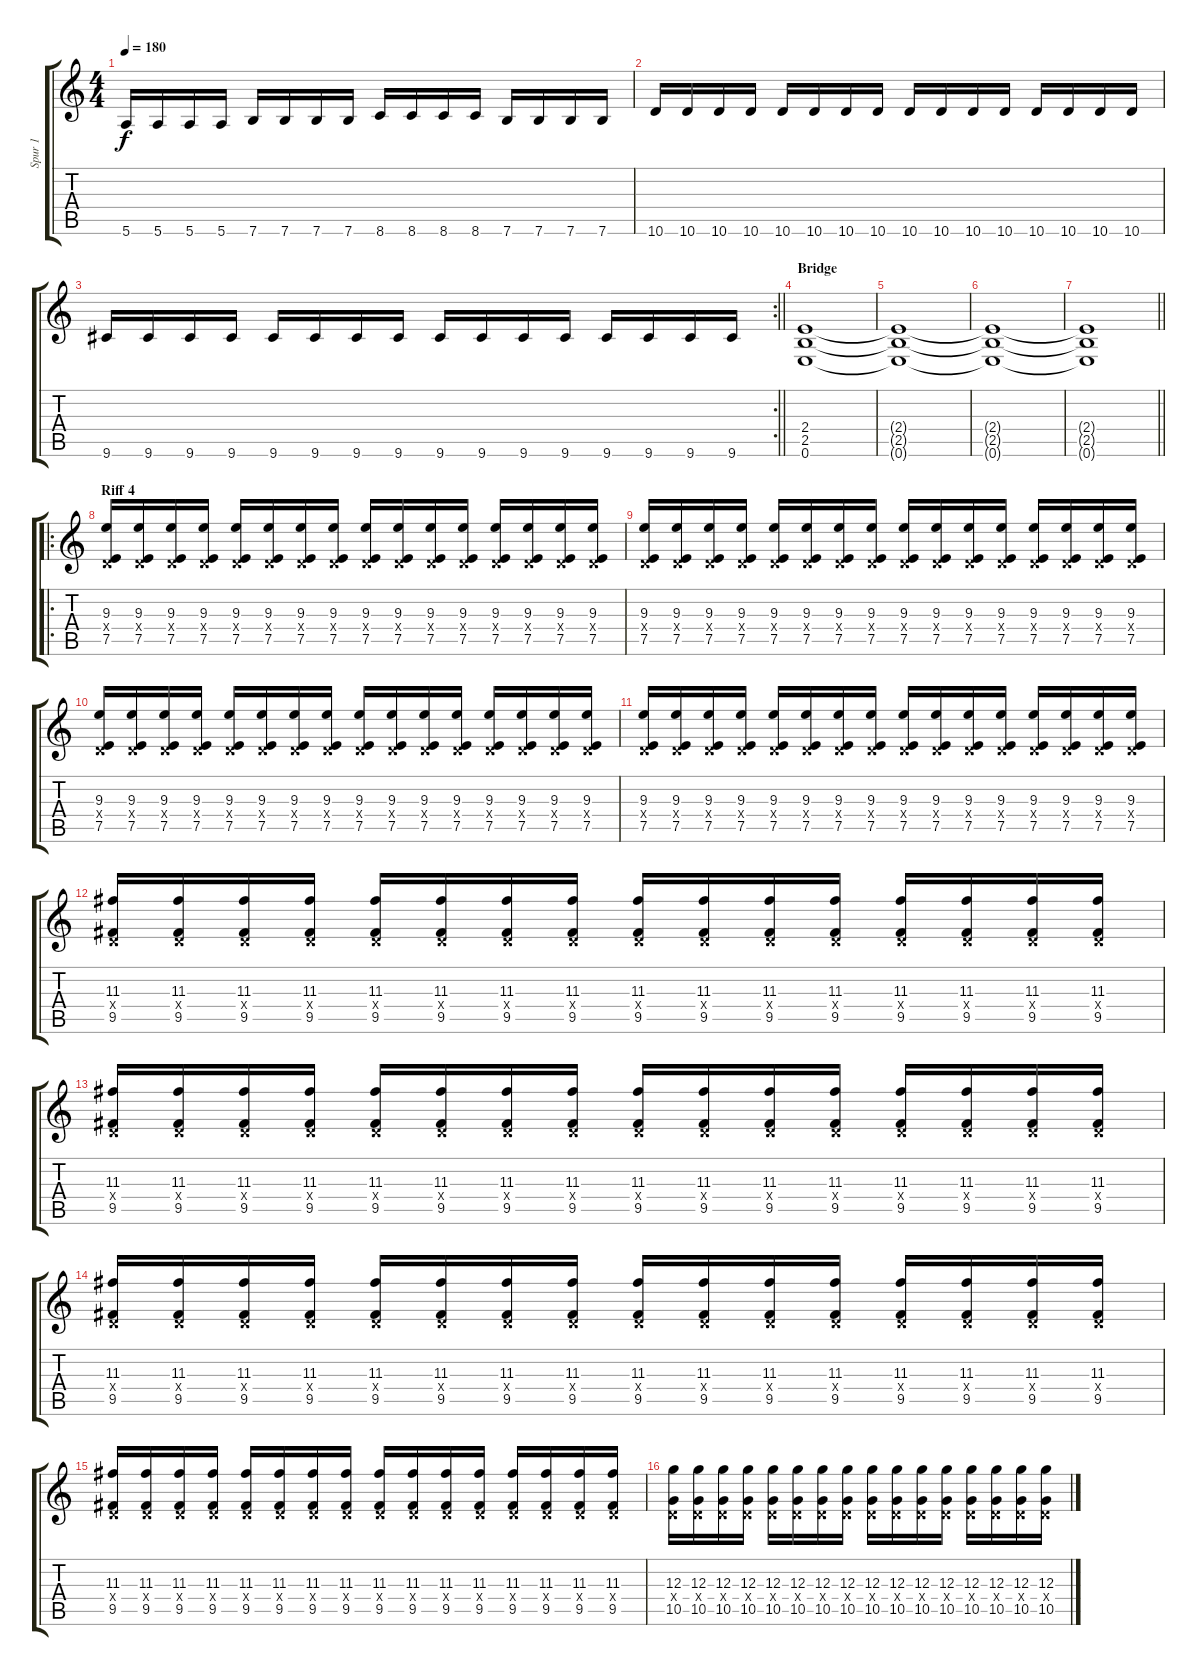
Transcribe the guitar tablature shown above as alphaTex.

\track ("Spur 1" "Spur 1") {instrument distortionguitar}
\staff {score tabs}
\tuning (E4 B3 G3 D3 A2 E2) {hide}
\ts (4 4)
\tempo 180
\clef g2
\ks c
5.6.16{dy f} 5.6.16 5.6.16 5.6.16 7.6.16 7.6.16 7.6.16 7.6.16 8.6.16 8.6.16 8.6.16 8.6.16 7.6.16 7.6.16 7.6.16 7.6.16 |
10.6.16 10.6.16 10.6.16 10.6.16 10.6.16 10.6.16 10.6.16 10.6.16 10.6.16 10.6.16 10.6.16 10.6.16 10.6.16 10.6.16 10.6.16 10.6.16 |
\rc 2
\barLineRight lightlight
9.6.16 9.6.16 9.6.16 9.6.16 9.6.16 9.6.16 9.6.16 9.6.16 9.6.16 9.6.16 9.6.16 9.6.16 9.6.16 9.6.16 9.6.16 9.6.16 |
\section ("" "Bridge")
(2.4 2.5 0.6).1 |
(2.4{t} 2.5{t} 0.6{t}).1 |
(2.4{t} 2.5{t} 0.6{t}).1 |
\barLineRight lightlight
(2.4{t} 2.5{t} 0.6{t}).1 |
\ro
\section ("" "Riff 4")
(9.3 0.4{x} 7.5).16 (9.3 0.4{x} 7.5).16 (9.3 0.4{x} 7.5).16 (9.3 0.4{x} 7.5).16 (9.3 0.4{x} 7.5).16 (9.3 0.4{x} 7.5).16 (9.3 0.4{x} 7.5).16 (9.3 0.4{x} 7.5).16 (9.3 0.4{x} 7.5).16 (9.3 0.4{x} 7.5).16 (9.3 0.4{x} 7.5).16 (9.3 0.4{x} 7.5).16 (9.3 0.4{x} 7.5).16 (9.3 0.4{x} 7.5).16 (9.3 0.4{x} 7.5).16 (9.3 0.4{x} 7.5).16 |
(9.3 0.4{x} 7.5).16 (9.3 0.4{x} 7.5).16 (9.3 0.4{x} 7.5).16 (9.3 0.4{x} 7.5).16 (9.3 0.4{x} 7.5).16 (9.3 0.4{x} 7.5).16 (9.3 0.4{x} 7.5).16 (9.3 0.4{x} 7.5).16 (9.3 0.4{x} 7.5).16 (9.3 0.4{x} 7.5).16 (9.3 0.4{x} 7.5).16 (9.3 0.4{x} 7.5).16 (9.3 0.4{x} 7.5).16 (9.3 0.4{x} 7.5).16 (9.3 0.4{x} 7.5).16 (9.3 0.4{x} 7.5).16 |
(9.3 0.4{x} 7.5).16 (9.3 0.4{x} 7.5).16 (9.3 0.4{x} 7.5).16 (9.3 0.4{x} 7.5).16 (9.3 0.4{x} 7.5).16 (9.3 0.4{x} 7.5).16 (9.3 0.4{x} 7.5).16 (9.3 0.4{x} 7.5).16 (9.3 0.4{x} 7.5).16 (9.3 0.4{x} 7.5).16 (9.3 0.4{x} 7.5).16 (9.3 0.4{x} 7.5).16 (9.3 0.4{x} 7.5).16 (9.3 0.4{x} 7.5).16 (9.3 0.4{x} 7.5).16 (9.3 0.4{x} 7.5).16 |
(9.3 0.4{x} 7.5).16 (9.3 0.4{x} 7.5).16 (9.3 0.4{x} 7.5).16 (9.3 0.4{x} 7.5).16 (9.3 0.4{x} 7.5).16 (9.3 0.4{x} 7.5).16 (9.3 0.4{x} 7.5).16 (9.3 0.4{x} 7.5).16 (9.3 0.4{x} 7.5).16 (9.3 0.4{x} 7.5).16 (9.3 0.4{x} 7.5).16 (9.3 0.4{x} 7.5).16 (9.3 0.4{x} 7.5).16 (9.3 0.4{x} 7.5).16 (9.3 0.4{x} 7.5).16 (9.3 0.4{x} 7.5).16 |
(11.3 0.4{x} 9.5).16 (11.3 0.4{x} 9.5).16 (11.3 0.4{x} 9.5).16 (11.3 0.4{x} 9.5).16 (11.3 0.4{x} 9.5).16 (11.3 0.4{x} 9.5).16 (11.3 0.4{x} 9.5).16 (11.3 0.4{x} 9.5).16 (11.3 0.4{x} 9.5).16 (11.3 0.4{x} 9.5).16 (11.3 0.4{x} 9.5).16 (11.3 0.4{x} 9.5).16 (11.3 0.4{x} 9.5).16 (11.3 0.4{x} 9.5).16 (11.3 0.4{x} 9.5).16 (11.3 0.4{x} 9.5).16 |
(11.3 0.4{x} 9.5).16 (11.3 0.4{x} 9.5).16 (11.3 0.4{x} 9.5).16 (11.3 0.4{x} 9.5).16 (11.3 0.4{x} 9.5).16 (11.3 0.4{x} 9.5).16 (11.3 0.4{x} 9.5).16 (11.3 0.4{x} 9.5).16 (11.3 0.4{x} 9.5).16 (11.3 0.4{x} 9.5).16 (11.3 0.4{x} 9.5).16 (11.3 0.4{x} 9.5).16 (11.3 0.4{x} 9.5).16 (11.3 0.4{x} 9.5).16 (11.3 0.4{x} 9.5).16 (11.3 0.4{x} 9.5).16 |
(11.3 0.4{x} 9.5).16 (11.3 0.4{x} 9.5).16 (11.3 0.4{x} 9.5).16 (11.3 0.4{x} 9.5).16 (11.3 0.4{x} 9.5).16 (11.3 0.4{x} 9.5).16 (11.3 0.4{x} 9.5).16 (11.3 0.4{x} 9.5).16 (11.3 0.4{x} 9.5).16 (11.3 0.4{x} 9.5).16 (11.3 0.4{x} 9.5).16 (11.3 0.4{x} 9.5).16 (11.3 0.4{x} 9.5).16 (11.3 0.4{x} 9.5).16 (11.3 0.4{x} 9.5).16 (11.3 0.4{x} 9.5).16 |
(11.3 0.4{x} 9.5).16 (11.3 0.4{x} 9.5).16 (11.3 0.4{x} 9.5).16 (11.3 0.4{x} 9.5).16 (11.3 0.4{x} 9.5).16 (11.3 0.4{x} 9.5).16 (11.3 0.4{x} 9.5).16 (11.3 0.4{x} 9.5).16 (11.3 0.4{x} 9.5).16 (11.3 0.4{x} 9.5).16 (11.3 0.4{x} 9.5).16 (11.3 0.4{x} 9.5).16 (11.3 0.4{x} 9.5).16 (11.3 0.4{x} 9.5).16 (11.3 0.4{x} 9.5).16 (11.3 0.4{x} 9.5).16 |
(12.3 0.4{x} 10.5).16 (12.3 0.4{x} 10.5).16 (12.3 0.4{x} 10.5).16 (12.3 0.4{x} 10.5).16 (12.3 0.4{x} 10.5).16 (12.3 0.4{x} 10.5).16 (12.3 0.4{x} 10.5).16 (12.3 0.4{x} 10.5).16 (12.3 0.4{x} 10.5).16 (12.3 0.4{x} 10.5).16 (12.3 0.4{x} 10.5).16 (12.3 0.4{x} 10.5).16 (12.3 0.4{x} 10.5).16 (12.3 0.4{x} 10.5).16 (12.3 0.4{x} 10.5).16 (12.3 0.4{x} 10.5).16
